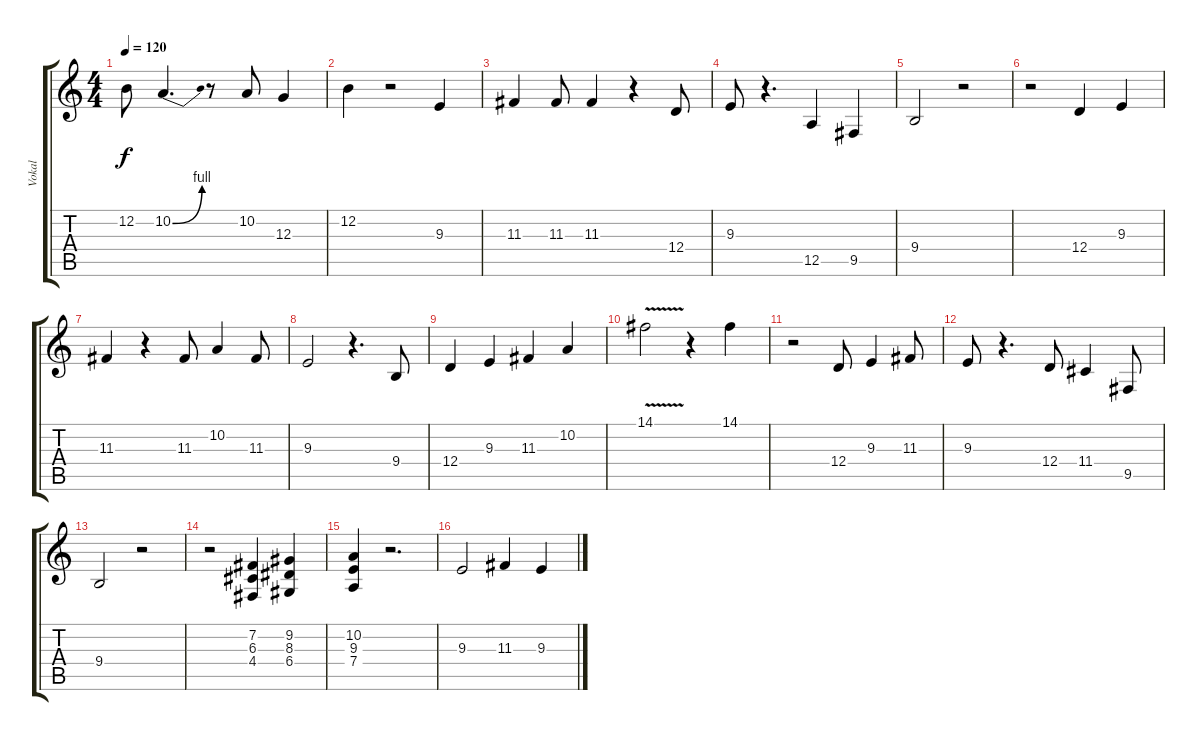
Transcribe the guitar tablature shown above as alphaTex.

\track ("Vokal" "Vokal") {instrument choiraahs}
\staff {score tabs}
\tuning (E4 B3 G3 D3 A2 E2) {hide}
\ts (4 4)
\tempo 120
\clef g2
\ks c
12.2.8{dy f} 10.2{be (bend 0 0 60 4)}.4{d} r.8 10.2.8 12.3.4 |
12.2.4 r.2 9.3.4 |
11.3.4 11.3.8 11.3.4 r.4 12.4.8 |
9.3.8 r.4{d} 12.5.4 9.5.4 |
9.4.2 r.2 |
r.2 12.4.4 9.3.4 |
11.3.4 r.4 11.3.8 10.2.4 11.3.8 |
9.3.2 r.4{d} 9.4.8 |
12.4.4 9.3.4 11.3.4 10.2.4 |
14.1{v}.2 r.4 14.1.4 |
r.2 12.4.8 9.3.4 11.3.8 |
9.3.8 r.4{d} 12.4.8 11.4.4 9.5.8 |
9.4.2 r.2 |
r.2 (7.2 6.3 4.4).4 (9.2 8.3 6.4).4 |
(10.2 9.3 7.4).4 r.2{d} |
9.3.2 11.3.4 9.3.4
